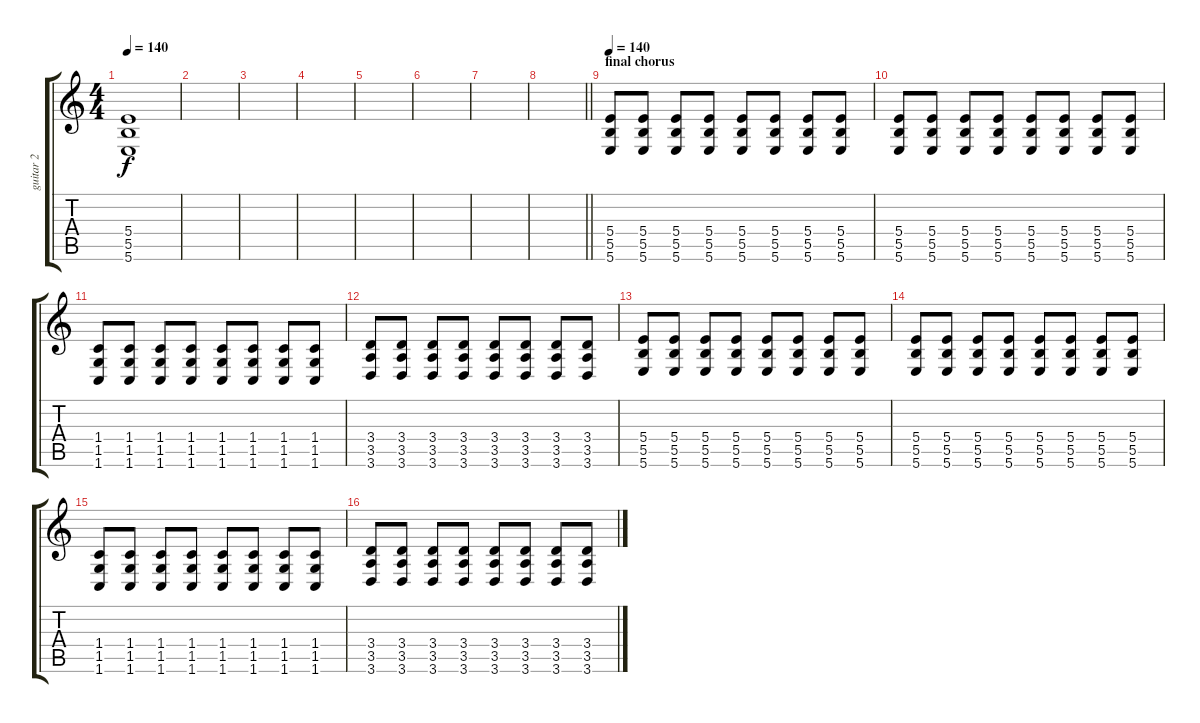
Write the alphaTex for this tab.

\track ("guitar 2" "guitar 2") {instrument distortionguitar}
\staff {score tabs}
\tuning (Db4 Ab3 E3 B2 Gb2 B1) {hide}
\ts (4 4)
\tempo 140
\clef g2
\ks c
(5.4 5.5 5.6).1{dy f} |
|
|
|
|
|
|
\barLineRight lightlight
|
\section ("" "final chorus")
\tempo 140
(5.4 5.5 5.6).8 (5.4 5.5 5.6).8 (5.4 5.5 5.6).8 (5.4 5.5 5.6).8 (5.4 5.5 5.6).8 (5.4 5.5 5.6).8 (5.4 5.5 5.6).8 (5.4 5.5 5.6).8 |
(5.4 5.5 5.6).8 (5.4 5.5 5.6).8 (5.4 5.5 5.6).8 (5.4 5.5 5.6).8 (5.4 5.5 5.6).8 (5.4 5.5 5.6).8 (5.4 5.5 5.6).8 (5.4 5.5 5.6).8 |
(1.4 1.5 1.6).8 (1.4 1.5 1.6).8 (1.4 1.5 1.6).8 (1.4 1.5 1.6).8 (1.4 1.5 1.6).8 (1.4 1.5 1.6).8 (1.4 1.5 1.6).8 (1.4 1.5 1.6).8 |
(3.4 3.5 3.6).8 (3.4 3.5 3.6).8 (3.4 3.5 3.6).8 (3.4 3.5 3.6).8 (3.4 3.5 3.6).8 (3.4 3.5 3.6).8 (3.4 3.5 3.6).8 (3.4 3.5 3.6).8 |
(5.4 5.5 5.6).8 (5.4 5.5 5.6).8 (5.4 5.5 5.6).8 (5.4 5.5 5.6).8 (5.4 5.5 5.6).8 (5.4 5.5 5.6).8 (5.4 5.5 5.6).8 (5.4 5.5 5.6).8 |
(5.4 5.5 5.6).8 (5.4 5.5 5.6).8 (5.4 5.5 5.6).8 (5.4 5.5 5.6).8 (5.4 5.5 5.6).8 (5.4 5.5 5.6).8 (5.4 5.5 5.6).8 (5.4 5.5 5.6).8 |
(1.4 1.5 1.6).8 (1.4 1.5 1.6).8 (1.4 1.5 1.6).8 (1.4 1.5 1.6).8 (1.4 1.5 1.6).8 (1.4 1.5 1.6).8 (1.4 1.5 1.6).8 (1.4 1.5 1.6).8 |
(3.4 3.5 3.6).8 (3.4 3.5 3.6).8 (3.4 3.5 3.6).8 (3.4 3.5 3.6).8 (3.4 3.5 3.6).8 (3.4 3.5 3.6).8 (3.4 3.5 3.6).8 (3.4 3.5 3.6).8
